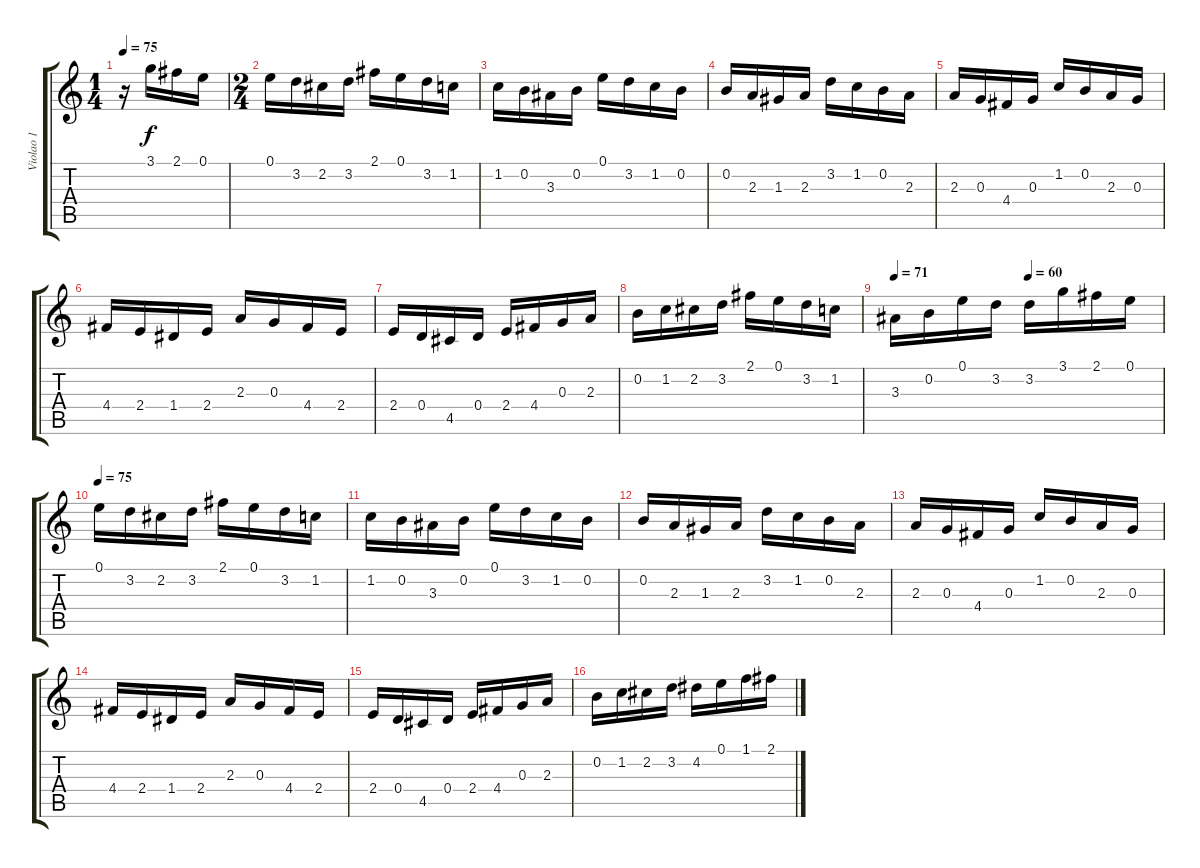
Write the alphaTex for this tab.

\track ("Violao 1" "Violao 1") {instrument acousticguitarnylon}
\staff {score tabs}
\tuning (E4 B3 G3 D3 A2 E2) {hide}
\ts (1 4)
\tempo 75
\clef g2
\ks c
r.16{dy f instrument acousticguitarnylon} 3.1.16 2.1.16 0.1.16 |
\ts (2 4)
0.1.16 3.2.16 2.2.16 3.2.16 2.1.16 0.1.16 3.2.16 1.2.16 |
1.2.16 0.2.16 3.3.16 0.2.16 0.1.16 3.2.16 1.2.16 0.2.16 |
0.2.16 2.3.16 1.3.16 2.3.16 3.2.16 1.2.16 0.2.16 2.3.16 |
2.3.16 0.3.16 4.4.16 0.3.16 1.2.16 0.2.16 2.3.16 0.3.16 |
4.4.16 2.4.16 1.4.16 2.4.16 2.3.16 0.3.16 4.4.16 2.4.16 |
2.4.16 0.4.16 4.5.16 0.4.16 2.4.16 4.4.16 0.3.16 2.3.16 |
0.2.16 1.2.16 2.2.16 3.2.16 2.1.16 0.1.16 3.2.16 1.2.16 |
\tempo 71
\tempo (60 0.5)
3.3.16 0.2.16 0.1.16 3.2.16 3.2.16 3.1.16 2.1.16 0.1.16 |
\tempo 75
0.1.16 3.2.16 2.2.16 3.2.16 2.1.16 0.1.16 3.2.16 1.2.16 |
1.2.16 0.2.16 3.3.16 0.2.16 0.1.16 3.2.16 1.2.16 0.2.16 |
0.2.16 2.3.16 1.3.16 2.3.16 3.2.16 1.2.16 0.2.16 2.3.16 |
2.3.16 0.3.16 4.4.16 0.3.16 1.2.16 0.2.16 2.3.16 0.3.16 |
4.4.16 2.4.16 1.4.16 2.4.16 2.3.16 0.3.16 4.4.16 2.4.16 |
2.4.16 0.4.16 4.5.16 0.4.16 2.4.16 4.4.16 0.3.16 2.3.16 |
0.2.16 1.2.16 2.2.16 3.2.16 4.2.16 0.1.16 1.1.16 2.1.16
